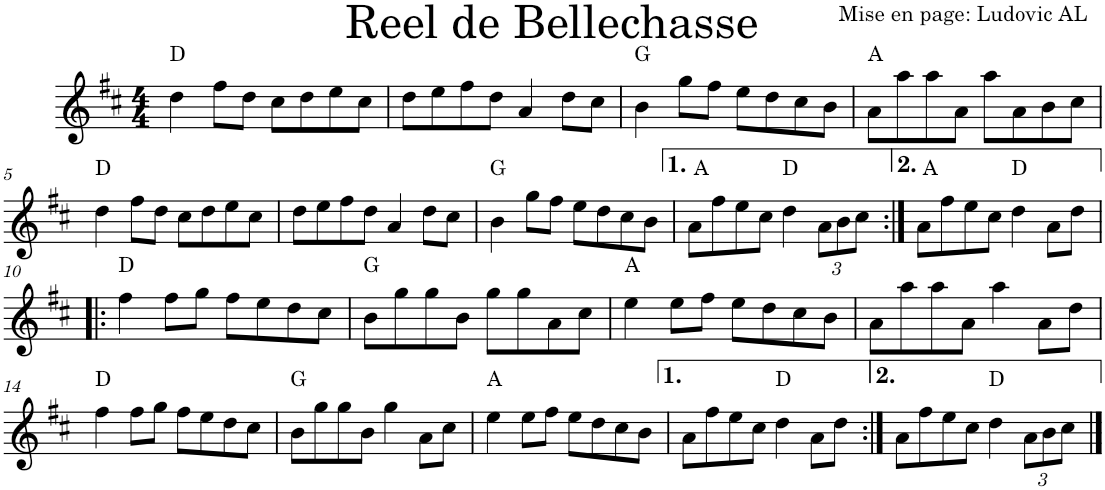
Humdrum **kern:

**kern	**harte
*part1	*part1
*staff1	*
*I"Violon	*
*I'Vln.	*
*clefG2	*
*k[f#c#]	*
*M4/4	*
=1	=1
4dd\	D:maj
8ff#\L	.
8dd\J	.
8cc#\L	.
8dd\	.
8ee\	.
8cc#\J	.
=2	=2
8dd\L	.
8ee\	.
8ff#\	.
8dd\J	.
4a/	.
8dd\L	.
8cc#\J	.
=3	=3
4b\	G:maj
8gg\L	.
8ff#\J	.
8ee\L	.
8dd\	.
8cc#\	.
8b\J	.
=4	=4
8a\L	A:maj
8aa\	.
8aa\	.
8a\J	.
8aa\L	.
8a\	.
8b\	.
8cc#\J	.
!!LO:LB:g=z
=5	=5
4dd\	D:maj
8ff#\L	.
8dd\J	.
8cc#\L	.
8dd\	.
8ee\	.
8cc#\J	.
=6	=6
8dd\L	.
8ee\	.
8ff#\	.
8dd\J	.
4a/	.
8dd\L	.
8cc#\J	.
=7	=7
4b\	G:maj
8gg\L	.
8ff#\J	.
8ee\L	.
8dd\	.
8cc#\	.
8b\J	.
=8	=8
8a\L	A:maj
8ff#\	.
8ee\	.
8cc#\J	.
4dd\	D:maj
*Xbrackettup	*
12a\L	.
12b\	.
12cc#\J	.
=9:|!	=9:|!
8a\L	A:maj
8ff#\	.
8ee\	.
8cc#\J	.
4dd\	D:maj
8a\L	.
8dd\J	.
!!LO:LB:g=z
=10!|:	=10!|:
4ff#\	D:maj
8ff#\L	.
8gg\J	.
8ff#\L	.
8ee\	.
8dd\	.
8cc#\J	.
=11	=11
8b\L	G:maj
8gg\	.
8gg\	.
8b\J	.
8gg\L	.
8gg\	.
8a\	.
8cc#\J	.
=12	=12
4ee\	A:maj
8ee\L	.
8ff#\J	.
8ee\L	.
8dd\	.
8cc#\	.
8b\J	.
=13	=13
8a\L	.
8aa\	.
8aa\	.
8a\J	.
4aa\	.
8a\L	.
8dd\J	.
!!LO:LB:g=z
=14	=14
4ff#\	D:maj
8ff#\L	.
8gg\J	.
8ff#\L	.
8ee\	.
8dd\	.
8cc#\J	.
=15	=15
8b\L	G:maj
8gg\	.
8gg\	.
8b\J	.
4gg\	.
8a\L	.
8cc#\J	.
=16	=16
4ee\	A:maj
8ee\L	.
8ff#\J	.
8ee\L	.
8dd\	.
8cc#\	.
8b\J	.
=17	=17
8a\L	.
8ff#\	.
8ee\	.
8cc#\J	.
4dd\	D:maj
8a\L	.
8dd\J	.
=18:|!	=18:|!
8a\L	.
8ff#\	.
8ee\	.
8cc#\J	.
4dd\	D:maj
12a\L	.
12b\	.
12cc#\J	.
==	==
*-	*-
